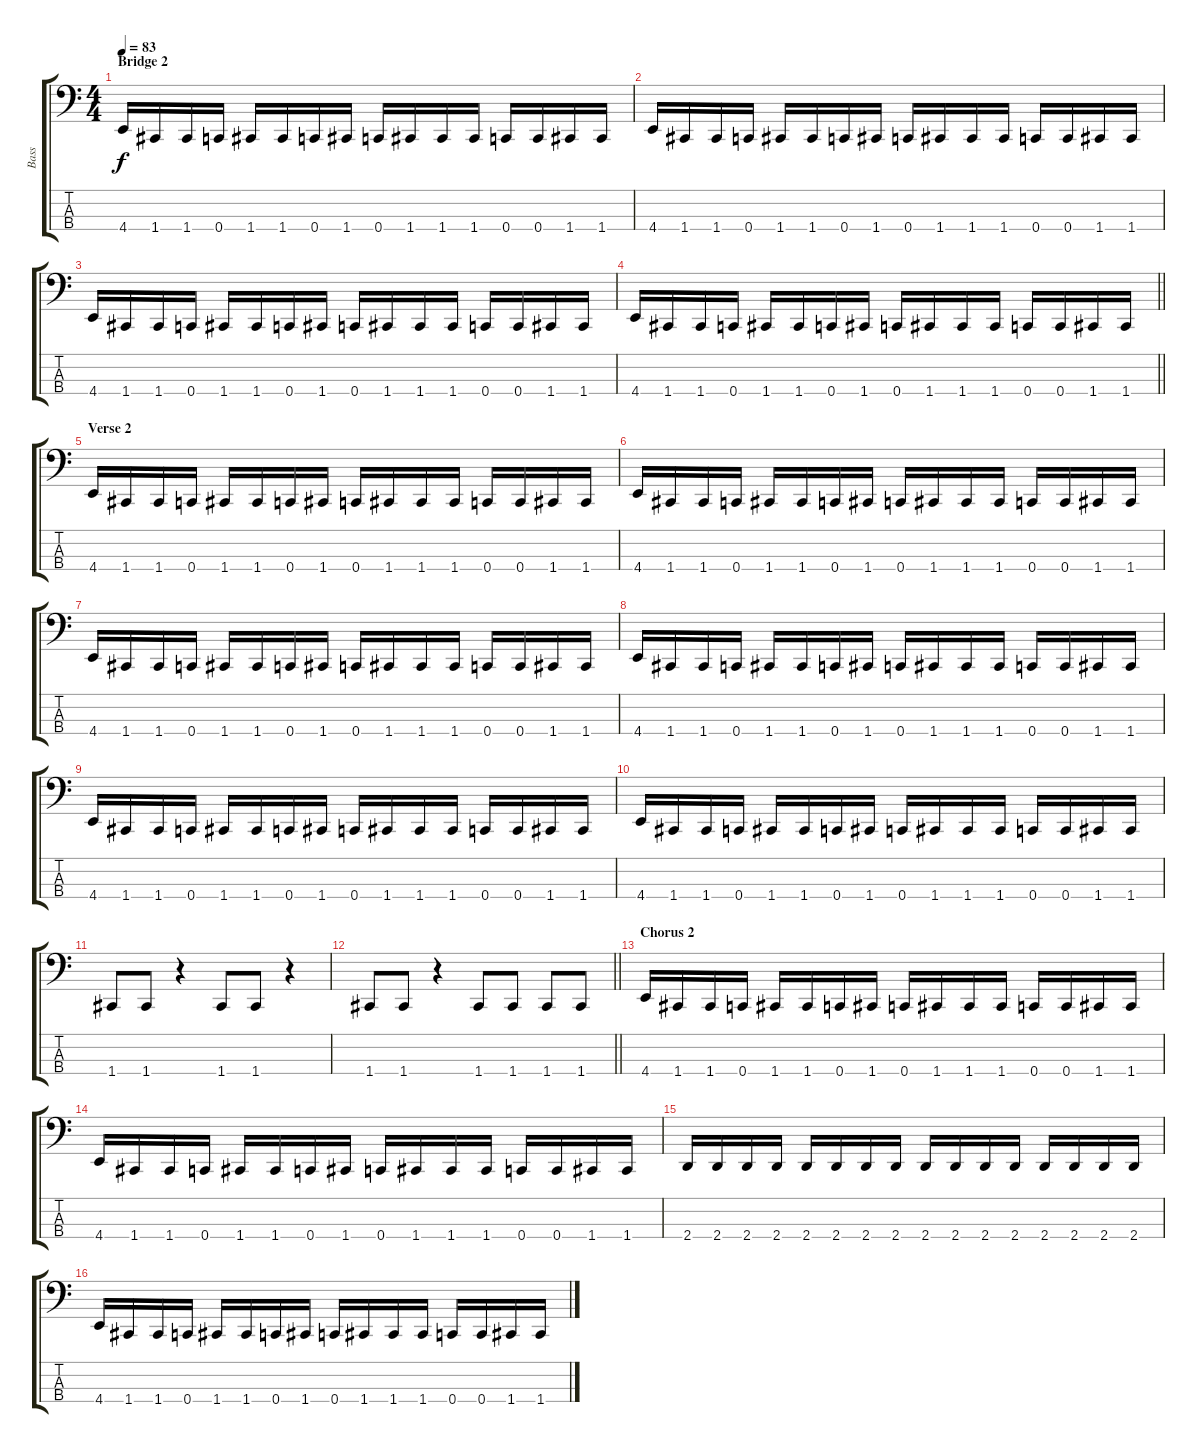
\track ("Bass" "Bass") {instrument electricbassfinger}
\staff {score tabs}
\tuning (F2 C2 G1 C1) {hide}
\ts (4 4)
\section ("" "Bridge 2")
\tempo 83
\clef f4
\ks c
4.4.16{dy f} 1.4.16 1.4.16 0.4.16 1.4.16 1.4.16 0.4.16 1.4.16 0.4.16 1.4.16 1.4.16 1.4.16 0.4.16 0.4.16 1.4.16 1.4.16 |
4.4.16 1.4.16 1.4.16 0.4.16 1.4.16 1.4.16 0.4.16 1.4.16 0.4.16 1.4.16 1.4.16 1.4.16 0.4.16 0.4.16 1.4.16 1.4.16 |
4.4.16 1.4.16 1.4.16 0.4.16 1.4.16 1.4.16 0.4.16 1.4.16 0.4.16 1.4.16 1.4.16 1.4.16 0.4.16 0.4.16 1.4.16 1.4.16 |
\barLineRight lightlight
4.4.16 1.4.16 1.4.16 0.4.16 1.4.16 1.4.16 0.4.16 1.4.16 0.4.16 1.4.16 1.4.16 1.4.16 0.4.16 0.4.16 1.4.16 1.4.16 |
\section ("" "Verse 2")
4.4.16 1.4.16 1.4.16 0.4.16 1.4.16 1.4.16 0.4.16 1.4.16 0.4.16 1.4.16 1.4.16 1.4.16 0.4.16 0.4.16 1.4.16 1.4.16 |
4.4.16 1.4.16 1.4.16 0.4.16 1.4.16 1.4.16 0.4.16 1.4.16 0.4.16 1.4.16 1.4.16 1.4.16 0.4.16 0.4.16 1.4.16 1.4.16 |
4.4.16 1.4.16 1.4.16 0.4.16 1.4.16 1.4.16 0.4.16 1.4.16 0.4.16 1.4.16 1.4.16 1.4.16 0.4.16 0.4.16 1.4.16 1.4.16 |
4.4.16 1.4.16 1.4.16 0.4.16 1.4.16 1.4.16 0.4.16 1.4.16 0.4.16 1.4.16 1.4.16 1.4.16 0.4.16 0.4.16 1.4.16 1.4.16 |
4.4.16 1.4.16 1.4.16 0.4.16 1.4.16 1.4.16 0.4.16 1.4.16 0.4.16 1.4.16 1.4.16 1.4.16 0.4.16 0.4.16 1.4.16 1.4.16 |
4.4.16 1.4.16 1.4.16 0.4.16 1.4.16 1.4.16 0.4.16 1.4.16 0.4.16 1.4.16 1.4.16 1.4.16 0.4.16 0.4.16 1.4.16 1.4.16 |
1.4.8 1.4.8 r.4 1.4.8 1.4.8 r.4 |
\barLineRight lightlight
1.4.8 1.4.8 r.4 1.4.8 1.4.8 1.4.8 1.4.8 |
\section ("" "Chorus 2")
4.4.16 1.4.16 1.4.16 0.4.16 1.4.16 1.4.16 0.4.16 1.4.16 0.4.16 1.4.16 1.4.16 1.4.16 0.4.16 0.4.16 1.4.16 1.4.16 |
4.4.16 1.4.16 1.4.16 0.4.16 1.4.16 1.4.16 0.4.16 1.4.16 0.4.16 1.4.16 1.4.16 1.4.16 0.4.16 0.4.16 1.4.16 1.4.16 |
2.4.16 2.4.16 2.4.16 2.4.16 2.4.16 2.4.16 2.4.16 2.4.16 2.4.16 2.4.16 2.4.16 2.4.16 2.4.16 2.4.16 2.4.16 2.4.16 |
4.4.16 1.4.16 1.4.16 0.4.16 1.4.16 1.4.16 0.4.16 1.4.16 0.4.16 1.4.16 1.4.16 1.4.16 0.4.16 0.4.16 1.4.16 1.4.16
